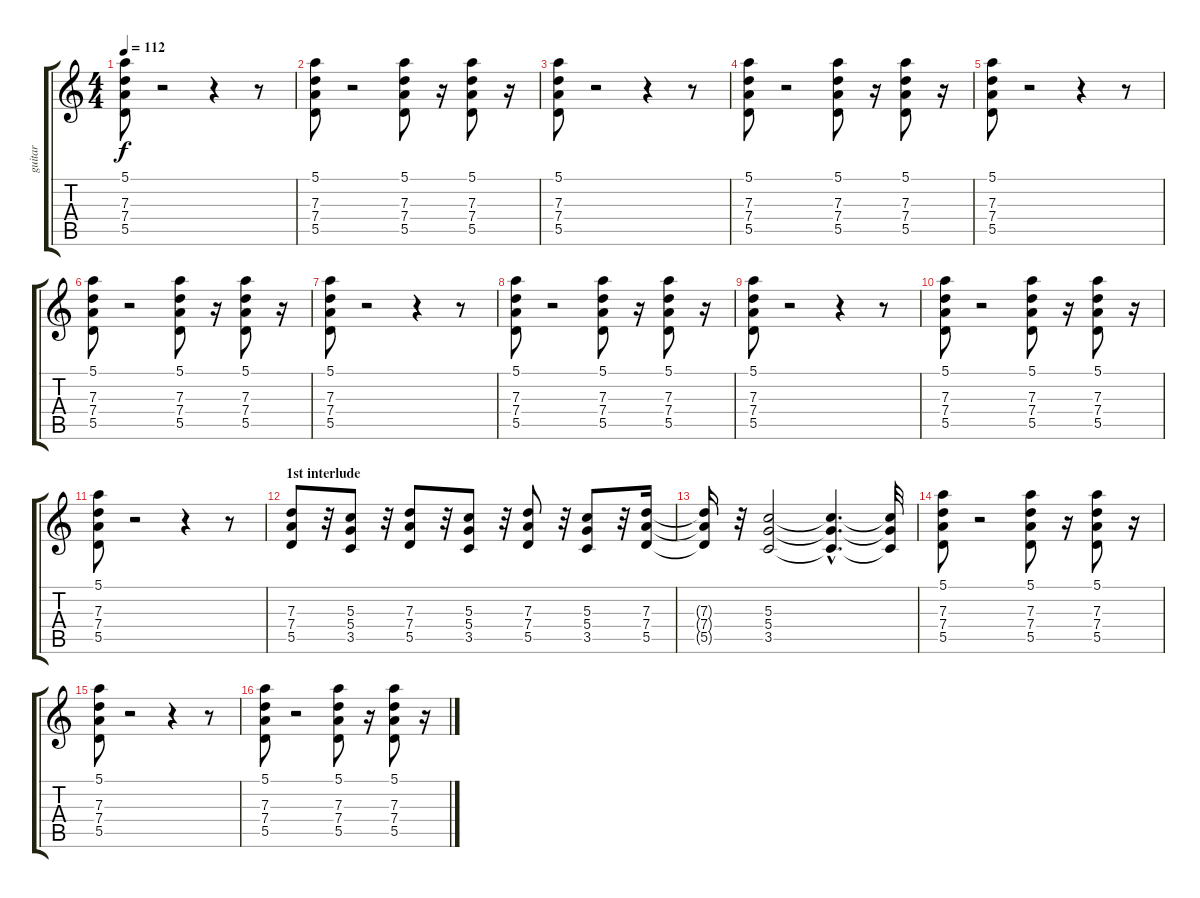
\track ("guitar" "guitar") {instrument distortionguitar}
\staff {score tabs}
\tuning (E4 B3 G3 D3 A2 E2) {hide}
\ts (4 4)
\tempo 112
\clef g2
\ks c
(5.1 7.3 7.4 5.5).8{dy f} r.2 r.4 r.8 |
(5.1 7.3 7.4 5.5).8 r.2 (5.1 7.3 7.4 5.5).8 r.16 (5.1 7.3 7.4 5.5).8 r.16 |
(5.1 7.3 7.4 5.5).8 r.2 r.4 r.8 |
(5.1 7.3 7.4 5.5).8 r.2 (5.1 7.3 7.4 5.5).8 r.16 (5.1 7.3 7.4 5.5).8 r.16 |
(5.1 7.3 7.4 5.5).8 r.2 r.4 r.8 |
(5.1 7.3 7.4 5.5).8 r.2 (5.1 7.3 7.4 5.5).8 r.16 (5.1 7.3 7.4 5.5).8 r.16 |
(5.1 7.3 7.4 5.5).8 r.2 r.4 r.8 |
(5.1 7.3 7.4 5.5).8 r.2 (5.1 7.3 7.4 5.5).8 r.16 (5.1 7.3 7.4 5.5).8 r.16 |
(5.1 7.3 7.4 5.5).8 r.2 r.4 r.8 |
(5.1 7.3 7.4 5.5).8 r.2 (5.1 7.3 7.4 5.5).8 r.16 (5.1 7.3 7.4 5.5).8 r.16 |
(5.1 7.3 7.4 5.5).8 r.2 r.4 r.8 |
\section ("" "1st interlude")
(7.3 7.4 5.5).8 r.32 (5.3 5.4 3.5).8 r.32 (7.3 7.4 5.5).8 r.32 (5.3 5.4 3.5).8 r.32 (7.3 7.4 5.5).8 r.32 (5.3 5.4 3.5).8 r.32 (7.3 7.4 5.5).16 |
(7.3{t} 7.4{t} 5.5{t}).16 r.32 (5.3 5.4 3.5).2 (5.3{hac t} 5.4{hac t} 3.5{hac t}).4{d} (5.3{t} 5.4{t} 3.5{t}).32 |
(5.1 7.3 7.4 5.5).8 r.2 (5.1 7.3 7.4 5.5).8 r.16 (5.1 7.3 7.4 5.5).8 r.16 |
(5.1 7.3 7.4 5.5).8 r.2 r.4 r.8 |
(5.1 7.3 7.4 5.5).8 r.2 (5.1 7.3 7.4 5.5).8 r.16 (5.1 7.3 7.4 5.5).8 r.16
